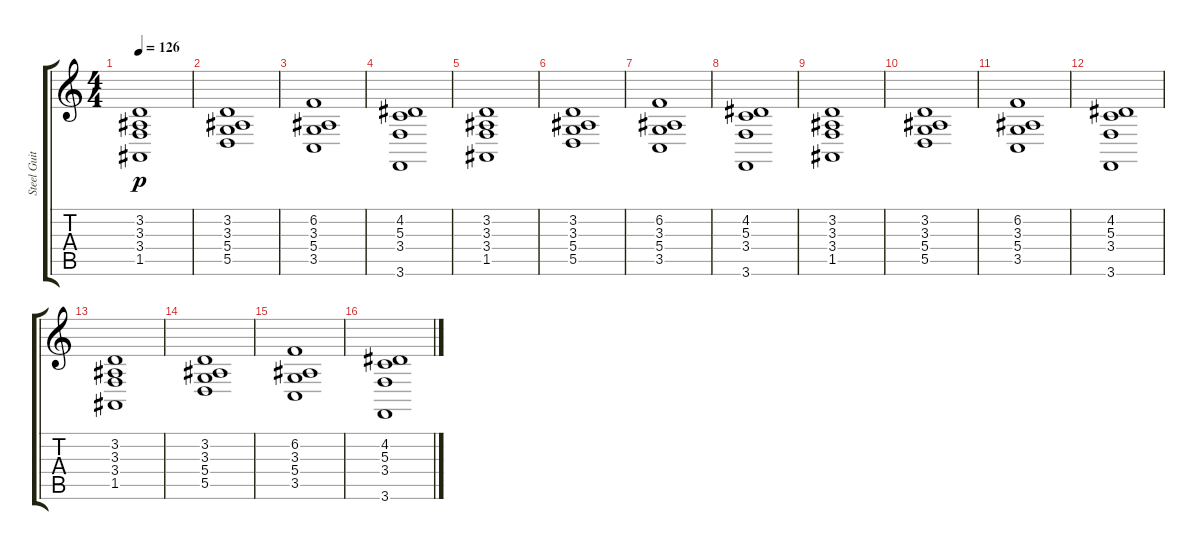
\track ("Steel Guitar" "Steel Guit") {instrument electricpiano1}
\staff {score tabs}
\tuning (E4 B3 G3 D3 A2 D2) {hide}
\ts (4 4)
\tempo 126
\clef g2
\ks c
(3.2 3.3 3.4 1.5).1{dy p instrument electricpiano1} |
(3.2 3.3 5.4 5.5).1 |
(6.2 3.3 5.4 3.5).1 |
(4.2 5.3 3.4 3.6).1 |
(3.2 3.3 3.4 1.5).1 |
(3.2 3.3 5.4 5.5).1 |
(6.2 3.3 5.4 3.5).1 |
(4.2 5.3 3.4 3.6).1 |
(3.2 3.3 3.4 1.5).1 |
(3.2 3.3 5.4 5.5).1 |
(6.2 3.3 5.4 3.5).1 |
(4.2 5.3 3.4 3.6).1 |
(3.2 3.3 3.4 1.5).1 |
(3.2 3.3 5.4 5.5).1 |
(6.2 3.3 5.4 3.5).1 |
(4.2 5.3 3.4 3.6).1
